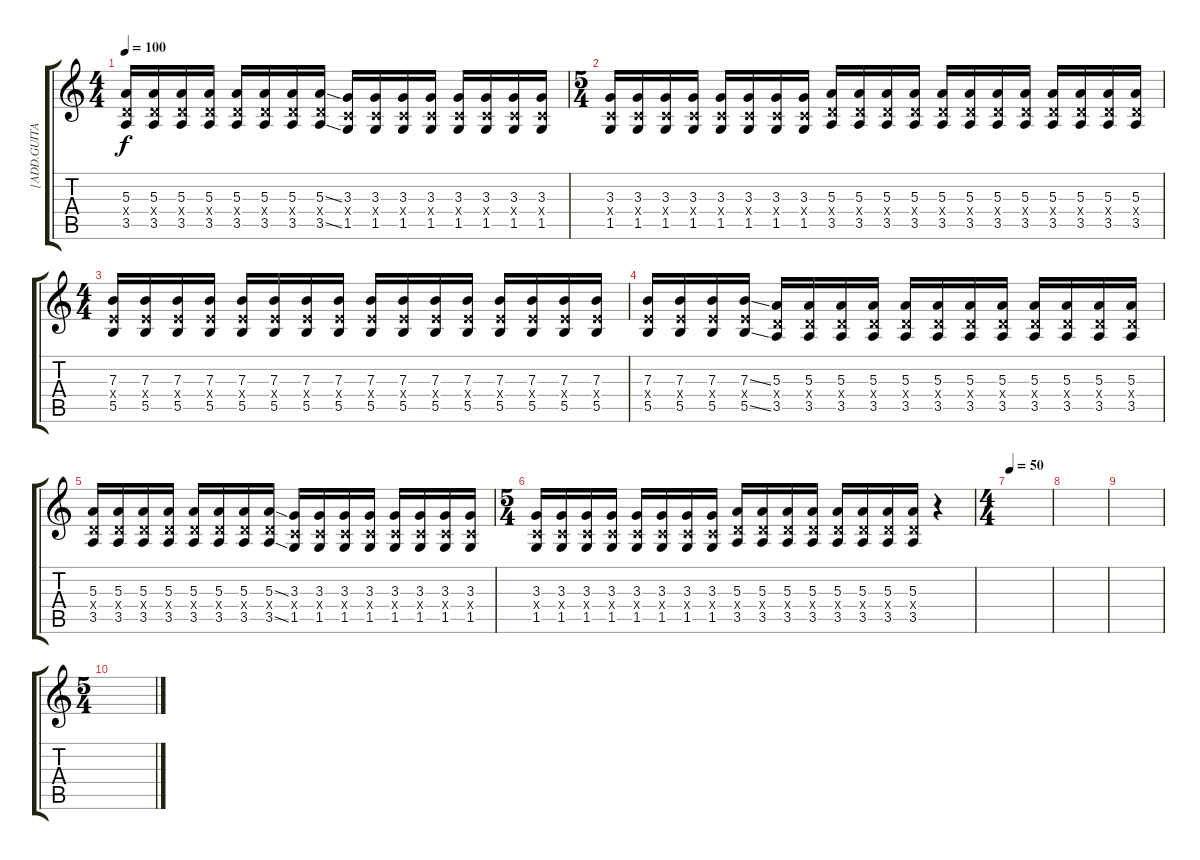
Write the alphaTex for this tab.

\track ("[ADD.GUITAR]" "[ADD.GUITA") {instrument overdrivenguitar}
\staff {score tabs}
\tuning (Db4 Ab3 E3 B2 Gb2 B1) {hide}
\ts (4 4)
\tempo 100
\clef g2
\ks c
(5.3 3.4{x} 3.5).16{dy f} (5.3 3.4{x} 3.5).16 (5.3 3.4{x} 3.5).16 (5.3 3.4{x} 3.5).16 (5.3 3.4{x} 3.5).16 (5.3 3.4{x} 3.5).16 (5.3 3.4{x} 3.5).16 (5.3{ss} 3.4{x} 3.5{ss}).16 (3.3 1.4{x} 1.5).16 (3.3 1.4{x} 1.5).16 (3.3 1.4{x} 1.5).16 (3.3 1.4{x} 1.5).16 (3.3 1.4{x} 1.5).16 (3.3 1.4{x} 1.5).16 (3.3 1.4{x} 1.5).16 (3.3 1.4{x} 1.5).16 |
\ts (5 4)
(3.3 1.4{x} 1.5).16 (3.3 1.4{x} 1.5).16 (3.3 1.4{x} 1.5).16 (3.3 1.4{x} 1.5).16 (3.3 1.4{x} 1.5).16 (3.3 1.4{x} 1.5).16 (3.3 1.4{x} 1.5).16 (3.3 1.4{x} 1.5).16 (5.3 3.4{x} 3.5).16 (5.3 3.4{x} 3.5).16 (5.3 3.4{x} 3.5).16 (5.3 3.4{x} 3.5).16 (5.3 3.4{x} 3.5).16 (5.3 3.4{x} 3.5).16 (5.3 3.4{x} 3.5).16 (5.3 3.4{x} 3.5).16 (5.3 3.4{x} 3.5).16 (5.3 3.4{x} 3.5).16 (5.3 3.4{x} 3.5).16 (5.3 3.4{x} 3.5).16 |
\ts (4 4)
(7.3 5.4{x} 5.5).16 (7.3 5.4{x} 5.5).16 (7.3 5.4{x} 5.5).16 (7.3 5.4{x} 5.5).16 (7.3 5.4{x} 5.5).16 (7.3 5.4{x} 5.5).16 (7.3 5.4{x} 5.5).16 (7.3 5.4{x} 5.5).16 (7.3 5.4{x} 5.5).16 (7.3 5.4{x} 5.5).16 (7.3 5.4{x} 5.5).16 (7.3 5.4{x} 5.5).16 (7.3 5.4{x} 5.5).16 (7.3 5.4{x} 5.5).16 (7.3 5.4{x} 5.5).16 (7.3 5.4{x} 5.5).16 |
(7.3 5.4{x} 5.5).16 (7.3 5.4{x} 5.5).16 (7.3 5.4{x} 5.5).16 (7.3{ss} 5.4{x} 5.5{ss}).16 (5.3 3.4{x} 3.5).16 (5.3 3.4{x} 3.5).16 (5.3 3.4{x} 3.5).16 (5.3 3.4{x} 3.5).16 (5.3 3.4{x} 3.5).16 (5.3 3.4{x} 3.5).16 (5.3 3.4{x} 3.5).16 (5.3 3.4{x} 3.5).16 (5.3 3.4{x} 3.5).16 (5.3 3.4{x} 3.5).16 (5.3 3.4{x} 3.5).16 (5.3 3.4{x} 3.5).16 |
(5.3 3.4{x} 3.5).16 (5.3 3.4{x} 3.5).16 (5.3 3.4{x} 3.5).16 (5.3 3.4{x} 3.5).16 (5.3 3.4{x} 3.5).16 (5.3 3.4{x} 3.5).16 (5.3 3.4{x} 3.5).16 (5.3{ss} 3.4{x} 3.5{ss}).16 (3.3 1.4{x} 1.5).16 (3.3 1.4{x} 1.5).16 (3.3 1.4{x} 1.5).16 (3.3 1.4{x} 1.5).16 (3.3 1.4{x} 1.5).16 (3.3 1.4{x} 1.5).16 (3.3 1.4{x} 1.5).16 (3.3 1.4{x} 1.5).16 |
\ts (5 4)
(3.3 1.4{x} 1.5).16 (3.3 1.4{x} 1.5).16 (3.3 1.4{x} 1.5).16 (3.3 1.4{x} 1.5).16 (3.3 1.4{x} 1.5).16 (3.3 1.4{x} 1.5).16 (3.3 1.4{x} 1.5).16 (3.3 1.4{x} 1.5).16 (5.3 3.4{x} 3.5).16 (5.3 3.4{x} 3.5).16 (5.3 3.4{x} 3.5).16 (5.3 3.4{x} 3.5).16 (5.3 3.4{x} 3.5).16 (5.3 3.4{x} 3.5).16 (5.3 3.4{x} 3.5).16 (5.3 3.4{x} 3.5).16 r.4 |
\ts (4 4)
\tempo 50
|
|
|
\ts (5 4)
